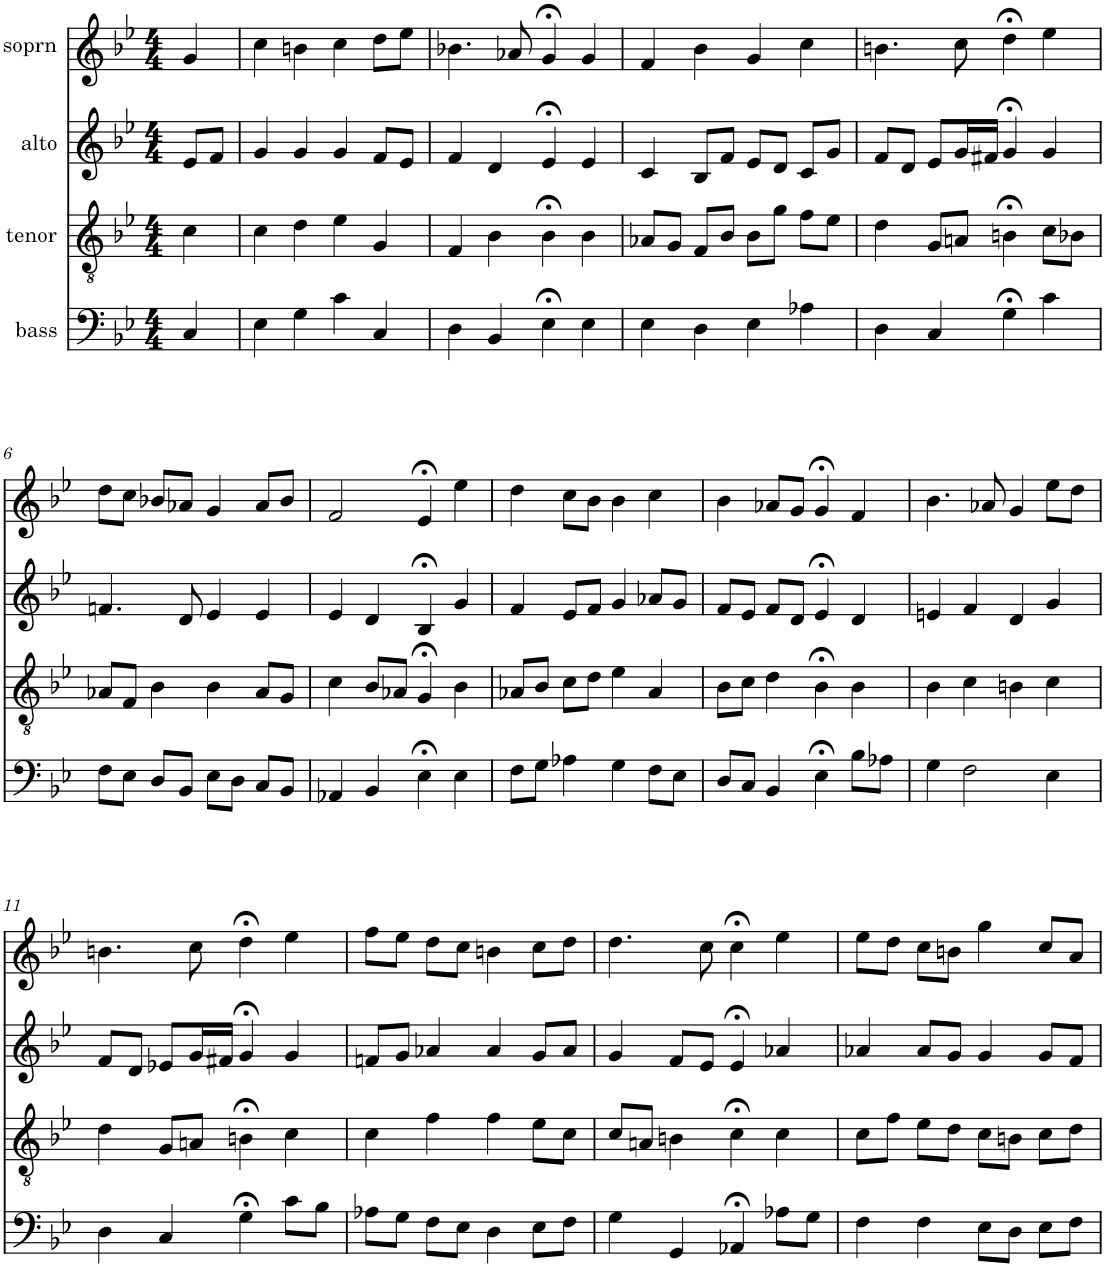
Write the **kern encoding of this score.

**kern	**kern	**kern	**kern
*part4	*part3	*part2	*part1
*staff4	*staff3	*staff2	*staff1
*I"bass	*I"tenor	*I"alto	*I"soprn
*clefF4	*clefGv2	*clefG2	*clefG2
*k[b-e-]	*k[b-e-]	*k[b-e-]	*k[b-e-]
*C:dor	*C:dor	*C:dor	*C:dor
*M4/4	*M4/4	*M4/4	*M4/4
=1	=1	=1	=1
4C/	4c\	8e-/L	4g/
.	.	8f/J	.
=2	=2	=2	=2
4E-\	4c\	4g/	4cc\
4G\	4d\	4g/	4bn\
4c\	4e-\	4g/	4cc\
4C/	4G/	8f/L	8dd\L
.	.	8e-/J	8ee-\J
=3	=3	=3	=3
4D\	4F/	4f/	4.b-X\
4BB-/	4B-\	4d/	.
.	.	.	8a-X/
4E-;<\	4B-;<\	4e-;</	4g;</
4E-\	4B-\	4e-/	4g/
=4	=4	=4	=4
4E-\	8A-X/L	4c/	4f/
.	8G/J	.	.
4D\	8F/L	8B-/L	4b-\
.	8B-/J	8f/J	.
4E-\	8B-\L	8e-/L	4g/
.	8g\J	8d/J	.
4A-X\	8f\L	8c/L	4cc\
.	8e-\J	8g/J	.
=5	=5	=5	=5
4D\	4d\	8f/L	4.bn\
.	.	8d/J	.
4C/	8G/L	8e-/L	.
.	8An/J	16g/L	8cc\
.	.	16f#X/JJ	.
4G;<\	4Bn;<\	4g;</	4dd;<\
4c\	8c\L	4g/	4ee-\
.	8B-X\J	.	.
!!LO:LB:g=z
=6	=6	=6	=6
8F\L	8A-X/L	4.fn/	8dd\L
8E-\J	8F/J	.	8cc\J
8D/L	4B-\	.	8b-X/L
8BB-/J	.	8d/	8a-X/J
8E-\L	4B-\	4e-/	4g/
8D\J	.	.	.
8C/L	8A-/L	4e-/	8a-/L
8BB-/J	8G/J	.	8b-/J
=7	=7	=7	=7
4AA-X/	4c\	4e-/	2f/
4BB-/	8B-/L	4d/	.
.	8A-X/J	.	.
4E-;<\	4G;</	4B-;</	4e-;</
4E-\	4B-\	4g/	4ee-\
=8	=8	=8	=8
8F\L	8A-X/L	4f/	4dd\
8G\J	8B-/J	.	.
4A-X\	8c\L	8e-/L	8cc\L
.	8d\J	8f/J	8b-\J
4G\	4e-\	4g/	4b-\
8F\L	4A-/	8a-X/L	4cc\
8E-\J	.	8g/J	.
=9	=9	=9	=9
8D/L	8B-\L	8f/L	4b-\
8C/J	8c\J	8e-/J	.
4BB-/	4d\	8f/L	8a-X/L
.	.	8d/J	8g/J
4E-;<\	4B-;<\	4e-;</	4g;</
8B-\L	4B-\	4d/	4f/
8A-X\J	.	.	.
=10	=10	=10	=10
4G\	4B-\	4en/	4.b-\
2F\	4c\	4f/	.
.	.	.	8a-X/
.	4Bn\	4d/	4g/
4E-\	4c\	4g/	8ee-\L
.	.	.	8dd\J
!!LO:LB:g=z
=11	=11	=11	=11
4D\	4d\	8f/L	4.bn\
.	.	8d/J	.
4C/	8G/L	8e-X/L	.
.	8An/J	16g/L	8cc\
.	.	16f#X/JJ	.
4G;<\	4Bn;<\	4g;</	4dd;<\
8c\L	4c\	4g/	4ee-\
8B-\J	.	.	.
=12	=12	=12	=12
8A-X\L	4c\	8fn/L	8ff\L
8G\J	.	8g/J	8ee-\J
8F\L	4f\	4a-X/	8dd\L
8E-\J	.	.	8cc\J
4D\	4f\	4a-/	4bn\
8E-\L	8e-\L	8g/L	8cc\L
8F\J	8c\J	8a-/J	8dd\J
=13	=13	=13	=13
4G\	8c/L	4g/	4.dd\
.	8An/J	.	.
4GG/	4Bn\	8f/L	.
.	.	8e-/J	8cc\
4AA-X;</	4c;<\	4e-;</	4cc;<\
8A-X\L	4c\	4a-X/	4ee-\
8G\J	.	.	.
=14	=14	=14	=14
4F\	8c\L	4a-X/	8ee-\L
.	8f\J	.	8dd\J
4F\	8e-\L	8a-/L	8cc\L
.	8d\J	8g/J	8bn\J
8E-\L	8c\L	4g/	4gg\
8D\J	8Bn\J	.	.
8E-\L	8c\L	8g/L	8cc/L
8F\J	8d\J	8f/J	8a/J
=	=	=	=
*-	*-	*-	*-
